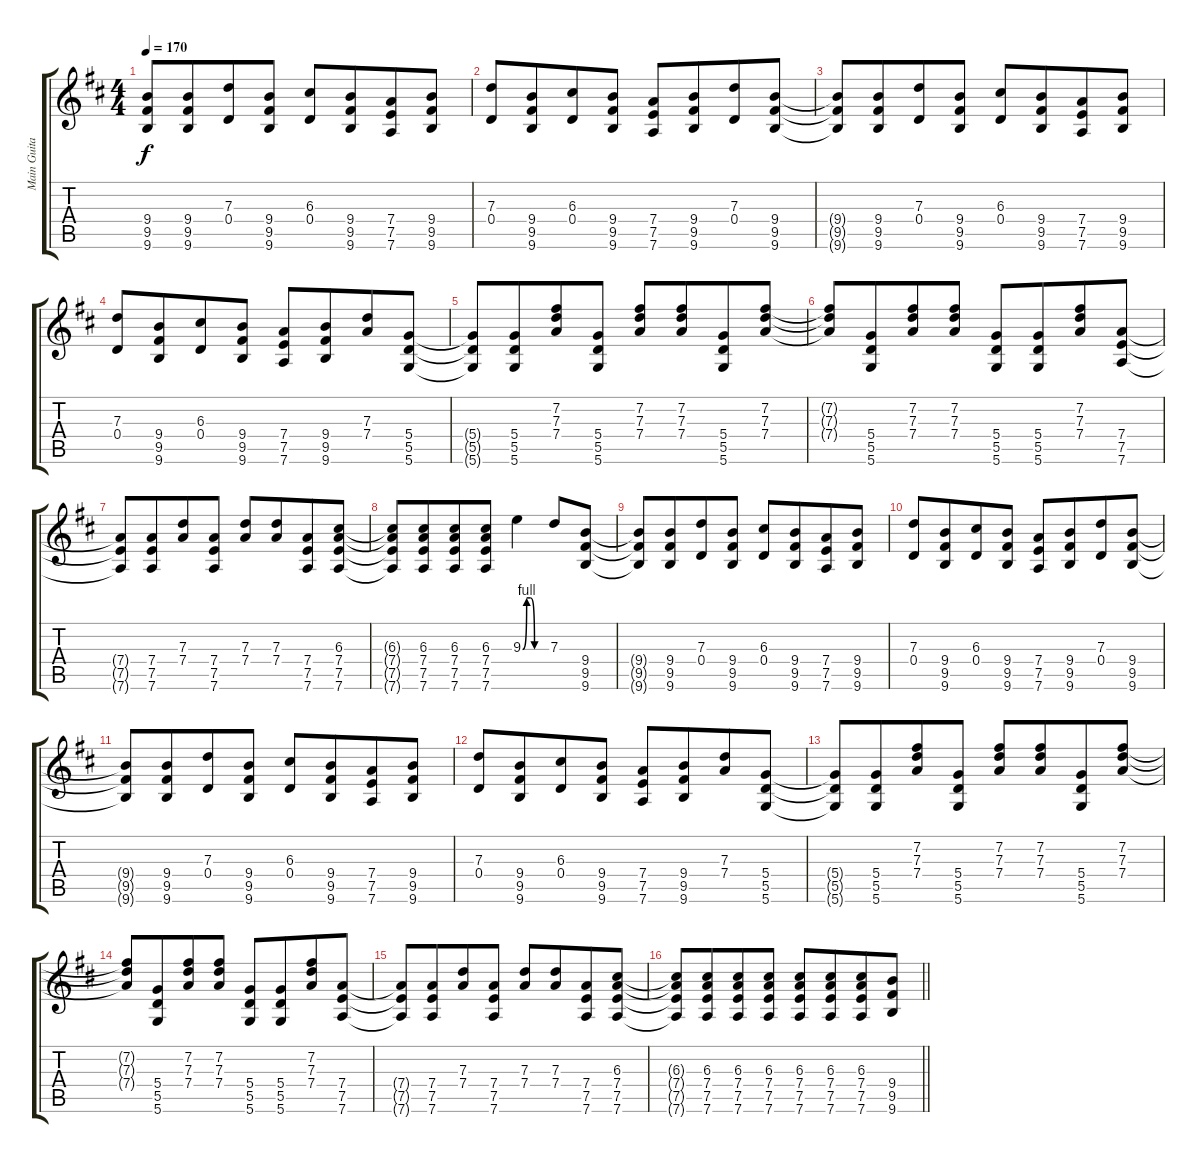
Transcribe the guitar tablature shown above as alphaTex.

\track ("Main Guitar" "Main Guita") {instrument distortionguitar}
\staff {score tabs}
\tuning (E4 B3 G3 D3 A2 D2) {hide}
\ts (4 4)
\tempo 170
\clef g2
\ks d
(9.4{t} 9.5{t} 9.6{t}).8{dy f} (9.4 9.5 9.6).8{beam merge} (7.3 0.4).8 (9.4 9.5 9.6).8 (6.3 0.4).8 (9.4 9.5 9.6).8{beam merge} (7.4 7.5 7.6).8 (9.4 9.5 9.6).8 |
(7.3 0.4).8 (9.4 9.5 9.6).8{beam merge} (6.3 0.4).8 (9.4 9.5 9.6).8 (7.4 7.5 7.6).8 (9.4 9.5 9.6).8{beam merge} (7.3 0.4).8 (9.4 9.5 9.6).8 |
(9.4{t} 9.5{t} 9.6{t}).8 (9.4 9.5 9.6).8{beam merge} (7.3 0.4).8 (9.4 9.5 9.6).8 (6.3 0.4).8 (9.4 9.5 9.6).8{beam merge} (7.4 7.5 7.6).8 (9.4 9.5 9.6).8 |
(7.3 0.4).8 (9.4 9.5 9.6).8{beam merge} (6.3 0.4).8 (9.4 9.5 9.6).8 (7.4 7.5 7.6).8 (9.4 9.5 9.6).8{beam merge} (7.3 7.4).8 (5.4 5.5 5.6).8 |
(5.4{t} 5.5{t} 5.6{t}).8 (5.4 5.5 5.6).8{beam merge} (7.2 7.3 7.4).8 (5.4 5.5 5.6).8 (7.2 7.3 7.4).8{beam Up} (7.2 7.3 7.4).8{beam Up beam merge} (5.4 5.5 5.6).8 (7.2 7.3 7.4).8 |
(7.2{t} 7.3{t} 7.4{t}).8 (5.4 5.5 5.6).8{beam merge} (7.2 7.3 7.4).8 (7.2 7.3 7.4).8 (5.4 5.5 5.6).8 (5.4 5.5 5.6).8{beam merge} (7.2 7.3 7.4).8 (7.4 7.5 7.6).8 |
(7.4{t} 7.5{t} 7.6{t}).8 (7.4 7.5 7.6).8{beam merge} (7.3 7.4).8 (7.4 7.5 7.6).8 (7.3 7.4).8{beam Up} (7.3 7.4).8{beam Up beam merge} (7.4 7.5 7.6).8 (6.3 7.4 7.5 7.6).8 |
(6.3{t} 7.4{t} 7.5{t} 7.6{t}).8 (6.3 7.4 7.5 7.6).8{beam merge} (6.3 7.4 7.5 7.6).8 (6.3 7.4 7.5 7.6).8 9.3{be (custom 0 0 10 4 20 4 30 0 60 0)}.4 7.3.8 (9.4 9.5 9.6).8 |
(9.4{t} 9.5{t} 9.6{t}).8 (9.4 9.5 9.6).8{beam merge} (7.3 0.4).8 (9.4 9.5 9.6).8 (6.3 0.4).8 (9.4 9.5 9.6).8{beam merge} (7.4 7.5 7.6).8 (9.4 9.5 9.6).8 |
(7.3 0.4).8 (9.4 9.5 9.6).8{beam merge} (6.3 0.4).8 (9.4 9.5 9.6).8{beam split} (7.4 7.5 7.6).8 (9.4 9.5 9.6).8{beam merge} (7.3 0.4).8 (9.4 9.5 9.6).8 |
(9.4{t} 9.5{t} 9.6{t}).8 (9.4 9.5 9.6).8{beam merge} (7.3 0.4).8 (9.4 9.5 9.6).8 (6.3 0.4).8 (9.4 9.5 9.6).8{beam merge} (7.4 7.5 7.6).8 (9.4 9.5 9.6).8 |
(7.3 0.4).8 (9.4 9.5 9.6).8{beam merge} (6.3 0.4).8 (9.4 9.5 9.6).8 (7.4 7.5 7.6).8 (9.4 9.5 9.6).8{beam merge} (7.3 7.4).8 (5.4 5.5 5.6).8 |
(5.4{t} 5.5{t} 5.6{t}).8 (5.4 5.5 5.6).8{beam merge} (7.2 7.3 7.4).8 (5.4 5.5 5.6).8 (7.2 7.3 7.4).8{beam Up} (7.2 7.3 7.4).8{beam Up beam merge} (5.4 5.5 5.6).8 (7.2 7.3 7.4).8 |
(7.2{t} 7.3{t} 7.4{t}).8 (5.4 5.5 5.6).8{beam merge} (7.2 7.3 7.4).8 (7.2 7.3 7.4).8 (5.4 5.5 5.6).8 (5.4 5.5 5.6).8{beam merge} (7.2 7.3 7.4).8 (7.4 7.5 7.6).8 |
(7.4{t} 7.5{t} 7.6{t}).8 (7.4 7.5 7.6).8{beam merge} (7.3 7.4).8 (7.4 7.5 7.6).8 (7.3 7.4).8{beam Up} (7.3 7.4).8{beam Up beam merge} (7.4 7.5 7.6).8 (6.3 7.4 7.5 7.6).8 |
\barLineRight lightlight
(6.3{t} 7.4{t} 7.5{t} 7.6{t}).8 (6.3 7.4 7.5 7.6).8{beam merge} (6.3 7.4 7.5 7.6).8 (6.3 7.4 7.5 7.6).8 (6.3 7.4 7.5 7.6).8 (6.3 7.4 7.5 7.6).8{beam merge} (6.3 7.4 7.5 7.6).8 (9.4 9.5 9.6).8
